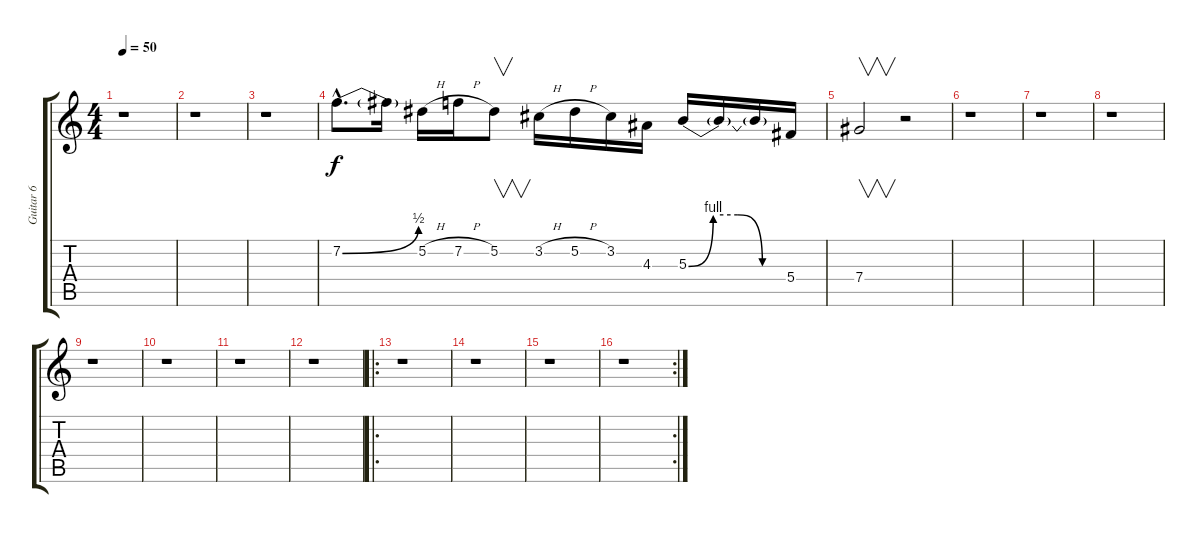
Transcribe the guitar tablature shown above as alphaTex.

\track ("Guitar 6" "Guitar 6") {instrument overdrivenguitar}
\staff {score tabs}
\tuning (Eb4 Bb3 Gb3 Db3 Ab2 Eb2) {hide}
\ts (4 4)
\tempo 50
\clef g2
\ks c
r.1{dy f instrument overdrivenguitar} |
r.1 |
r.1 |
7.2{be (bend 0 0 60 2) hac}.8{d} 7.2{t}.16 5.2{h}.16 7.2{h}.16 5.2.8{v} 3.2{h}.16 5.2{h}.16 3.2.16 4.3.16 5.3{be (custom 0 0 15 4 30 4 45 0 60 0)}.16 5.3{t}.16 5.3{t}.16 5.4.16 |
7.4.2{v} r.2 |
r.1 |
r.1 |
r.1 |
r.1 |
r.1 |
r.1 |
r.1 |
\ro
r.1 |
r.1 |
r.1 |
\rc 2
r.1
